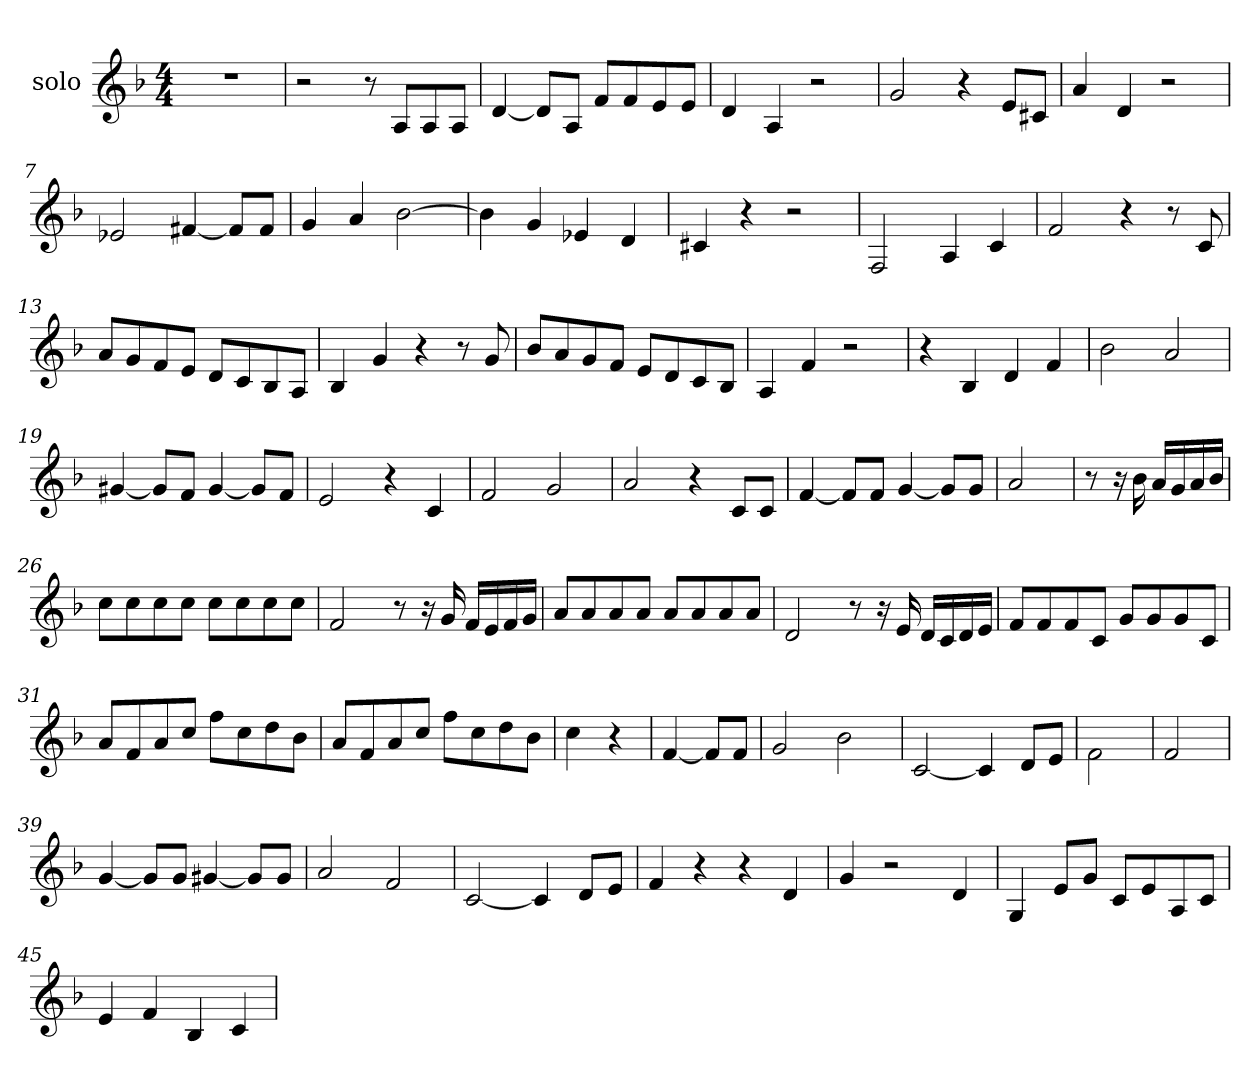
**kern
*part1
*staff1
*I"solo
*ITrd1c2
*k[b-e-a-]
*E-:
*M4/4
=1
1r
=2
2r
8r
8G/L
8G/
8G/J
=3
[4c/
8c/L]
8G/J
8e-/L
8e-/
8d/
8d/J
=4
4c/
4G/
2r
=5
2f/
4r
8d/L
8Bn/J
=6
4g/
4c/
2r
!!LO:LB:g=z
=7
2d-X/
[4en/
8e/L]
8e/J
=8
4f/
4g/
[2a-\
=9
4a-\]
4f/
4d-X/
4c/
=10
4Bn/
4r
2r
!!LO:LB:g=z
=11
2E-/
4G/
4B-/
=12
2e-/
4r
8r
8B-/
=13
8g/L
8f/
8e-/
8d/J
8c/L
8B-/
8A-/
8G/J
=14
4A-/
4f/
4r
8r
8f/
=15
8a-/L
8g/
8f/
8e-/J
8d/L
8c/
8B-/
8A-/J
=16
4G/
4e-/
2r
!!LO:LB:g=z
=17
4r
4A-/
4c/
4e-/
=18
2a-\
2g/
=19
[4f#X/
8f#/L]
8e-/J
[4f#/
8f#/L]
8e-/J
=20
2d/
4r
4B-/
=21
2e-/
2f/
=22
2g/
4r
8B-/L
8B-/J
=23
[4e-/
8e-/L]
8e-/J
[4f/
8f/L]
8f/J
=24
2g/
!!LO:LB:g=z
=25
8r
16r
16a-\
16g/LL
16f/
16g/
16a-/JJ
=26
8b-\L
8b-\
8b-\
8b-\J
8b-\L
8b-\
8b-\
8b-\J
=27
2e-/
8r
16r
16f/
16e-/LL
16d/
16e-/
16f/JJ
=28
8g/L
8g/
8g/
8g/J
8g/L
8g/
8g/
8g/J
!!LO:LB:g=z
=29
2c/
8r
16r
16d/
16c/LL
16B-/
16c/
16d/JJ
=30
8e-/L
8e-/
8e-/
8B-/J
8f/L
8f/
8f/
8B-/J
=31
8g/L
8e-/
8g/
8b-/J
8ee-\L
8b-\
8cc\
8a-\J
=32
8g/L
8e-/
8g/
8b-/J
8ee-\L
8b-\
8cc\
8a-\J
=33
4b-\
4r
!!LO:LB:g=z
=34
[4e-/
8e-/L]
8e-/J
=35
2f/
2a-\
=36
[2B-/
4B-/]
8c/L
8d/J
=37
2e-\
!!LO:PB:g=z
=38
2e-/
=39
[4f/
8f/L]
8f/J
[4f#X/
8f#/L]
8f#/J
=40
2g/
2e-/
=41
[2B-/
4B-/]
8c/L
8d/J
=42
4e-/
4r
4r
4c/
!!LO:LB:g=z
=43
4f/
2r
4c/
=44
4F/
8d/L
8f/J
8B-/L
8d/
8G/
8B-/J
=45
4d/
4e-/
4A-/
4B-/
=
*-
